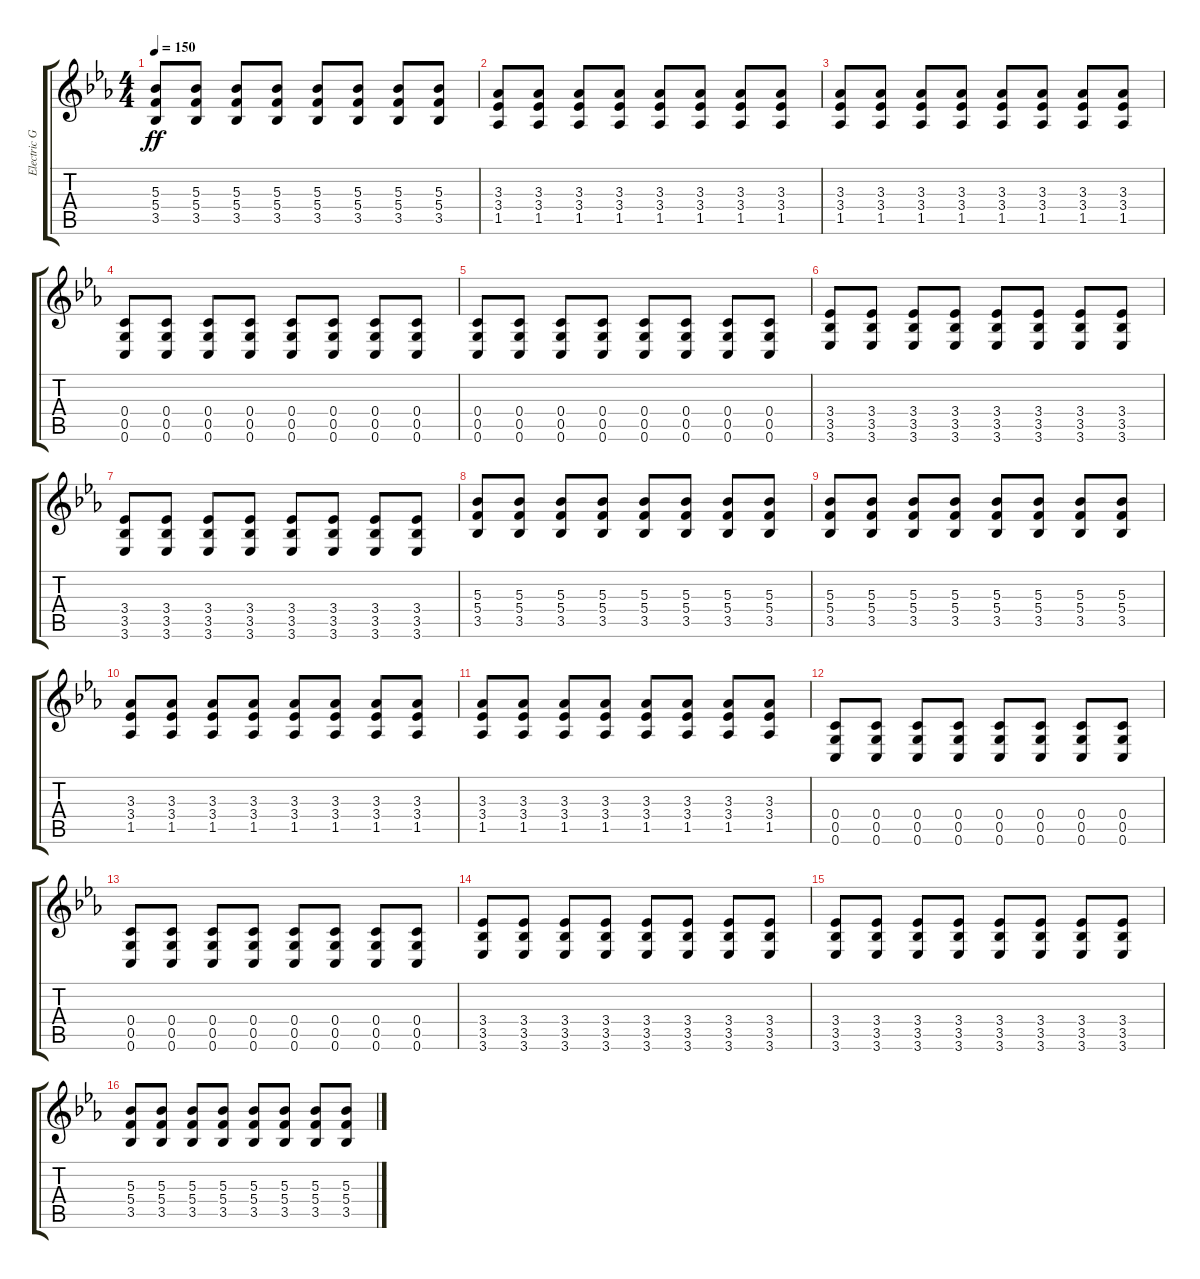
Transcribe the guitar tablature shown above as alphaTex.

\track ("Electric Guitar 2" "Electric G") {instrument overdrivenguitar}
\staff {score tabs}
\tuning (D4 A3 F3 C3 G2 C2) {hide}
\ts (4 4)
\tempo 150
\clef g2
\ks cminor
(5.3 5.4 3.5).8{dy ff} (5.3 5.4 3.5).8 (5.3 5.4 3.5).8 (5.3 5.4 3.5).8 (5.3 5.4 3.5).8 (5.3 5.4 3.5).8 (5.3 5.4 3.5).8 (5.3 5.4 3.5).8 |
(3.3 3.4 1.5).8 (3.3 3.4 1.5).8 (3.3 3.4 1.5).8 (3.3 3.4 1.5).8 (3.3 3.4 1.5).8 (3.3 3.4 1.5).8 (3.3 3.4 1.5).8 (3.3 3.4 1.5).8 |
(3.3 3.4 1.5).8 (3.3 3.4 1.5).8 (3.3 3.4 1.5).8 (3.3 3.4 1.5).8 (3.3 3.4 1.5).8 (3.3 3.4 1.5).8 (3.3 3.4 1.5).8 (3.3 3.4 1.5).8 |
(0.4 0.5 0.6).8 (0.4 0.5 0.6).8 (0.4 0.5 0.6).8 (0.4 0.5 0.6).8 (0.4 0.5 0.6).8 (0.4 0.5 0.6).8 (0.4 0.5 0.6).8 (0.4 0.5 0.6).8 |
(0.4 0.5 0.6).8 (0.4 0.5 0.6).8 (0.4 0.5 0.6).8 (0.4 0.5 0.6).8 (0.4 0.5 0.6).8 (0.4 0.5 0.6).8 (0.4 0.5 0.6).8 (0.4 0.5 0.6).8 |
(3.4 3.5 3.6).8 (3.4 3.5 3.6).8 (3.4 3.5 3.6).8 (3.4 3.5 3.6).8 (3.4 3.5 3.6).8 (3.4 3.5 3.6).8 (3.4 3.5 3.6).8 (3.4 3.5 3.6).8 |
(3.4 3.5 3.6).8 (3.4 3.5 3.6).8 (3.4 3.5 3.6).8 (3.4 3.5 3.6).8 (3.4 3.5 3.6).8 (3.4 3.5 3.6).8 (3.4 3.5 3.6).8 (3.4 3.5 3.6).8 |
(5.3 5.4 3.5).8 (5.3 5.4 3.5).8 (5.3 5.4 3.5).8 (5.3 5.4 3.5).8 (5.3 5.4 3.5).8 (5.3 5.4 3.5).8 (5.3 5.4 3.5).8 (5.3 5.4 3.5).8 |
(5.3 5.4 3.5).8 (5.3 5.4 3.5).8 (5.3 5.4 3.5).8 (5.3 5.4 3.5).8 (5.3 5.4 3.5).8 (5.3 5.4 3.5).8 (5.3 5.4 3.5).8 (5.3 5.4 3.5).8 |
(3.3 3.4 1.5).8 (3.3 3.4 1.5).8 (3.3 3.4 1.5).8 (3.3 3.4 1.5).8 (3.3 3.4 1.5).8 (3.3 3.4 1.5).8 (3.3 3.4 1.5).8 (3.3 3.4 1.5).8 |
(3.3 3.4 1.5).8 (3.3 3.4 1.5).8 (3.3 3.4 1.5).8 (3.3 3.4 1.5).8 (3.3 3.4 1.5).8 (3.3 3.4 1.5).8 (3.3 3.4 1.5).8 (3.3 3.4 1.5).8 |
(0.4 0.5 0.6).8 (0.4 0.5 0.6).8 (0.4 0.5 0.6).8 (0.4 0.5 0.6).8 (0.4 0.5 0.6).8 (0.4 0.5 0.6).8 (0.4 0.5 0.6).8 (0.4 0.5 0.6).8 |
(0.4 0.5 0.6).8 (0.4 0.5 0.6).8 (0.4 0.5 0.6).8 (0.4 0.5 0.6).8 (0.4 0.5 0.6).8 (0.4 0.5 0.6).8 (0.4 0.5 0.6).8 (0.4 0.5 0.6).8 |
(3.4 3.5 3.6).8 (3.4 3.5 3.6).8 (3.4 3.5 3.6).8 (3.4 3.5 3.6).8 (3.4 3.5 3.6).8 (3.4 3.5 3.6).8 (3.4 3.5 3.6).8 (3.4 3.5 3.6).8 |
(3.4 3.5 3.6).8 (3.4 3.5 3.6).8 (3.4 3.5 3.6).8 (3.4 3.5 3.6).8 (3.4 3.5 3.6).8 (3.4 3.5 3.6).8 (3.4 3.5 3.6).8 (3.4 3.5 3.6).8 |
(5.3 5.4 3.5).8 (5.3 5.4 3.5).8 (5.3 5.4 3.5).8 (5.3 5.4 3.5).8 (5.3 5.4 3.5).8 (5.3 5.4 3.5).8 (5.3 5.4 3.5).8 (5.3 5.4 3.5).8
